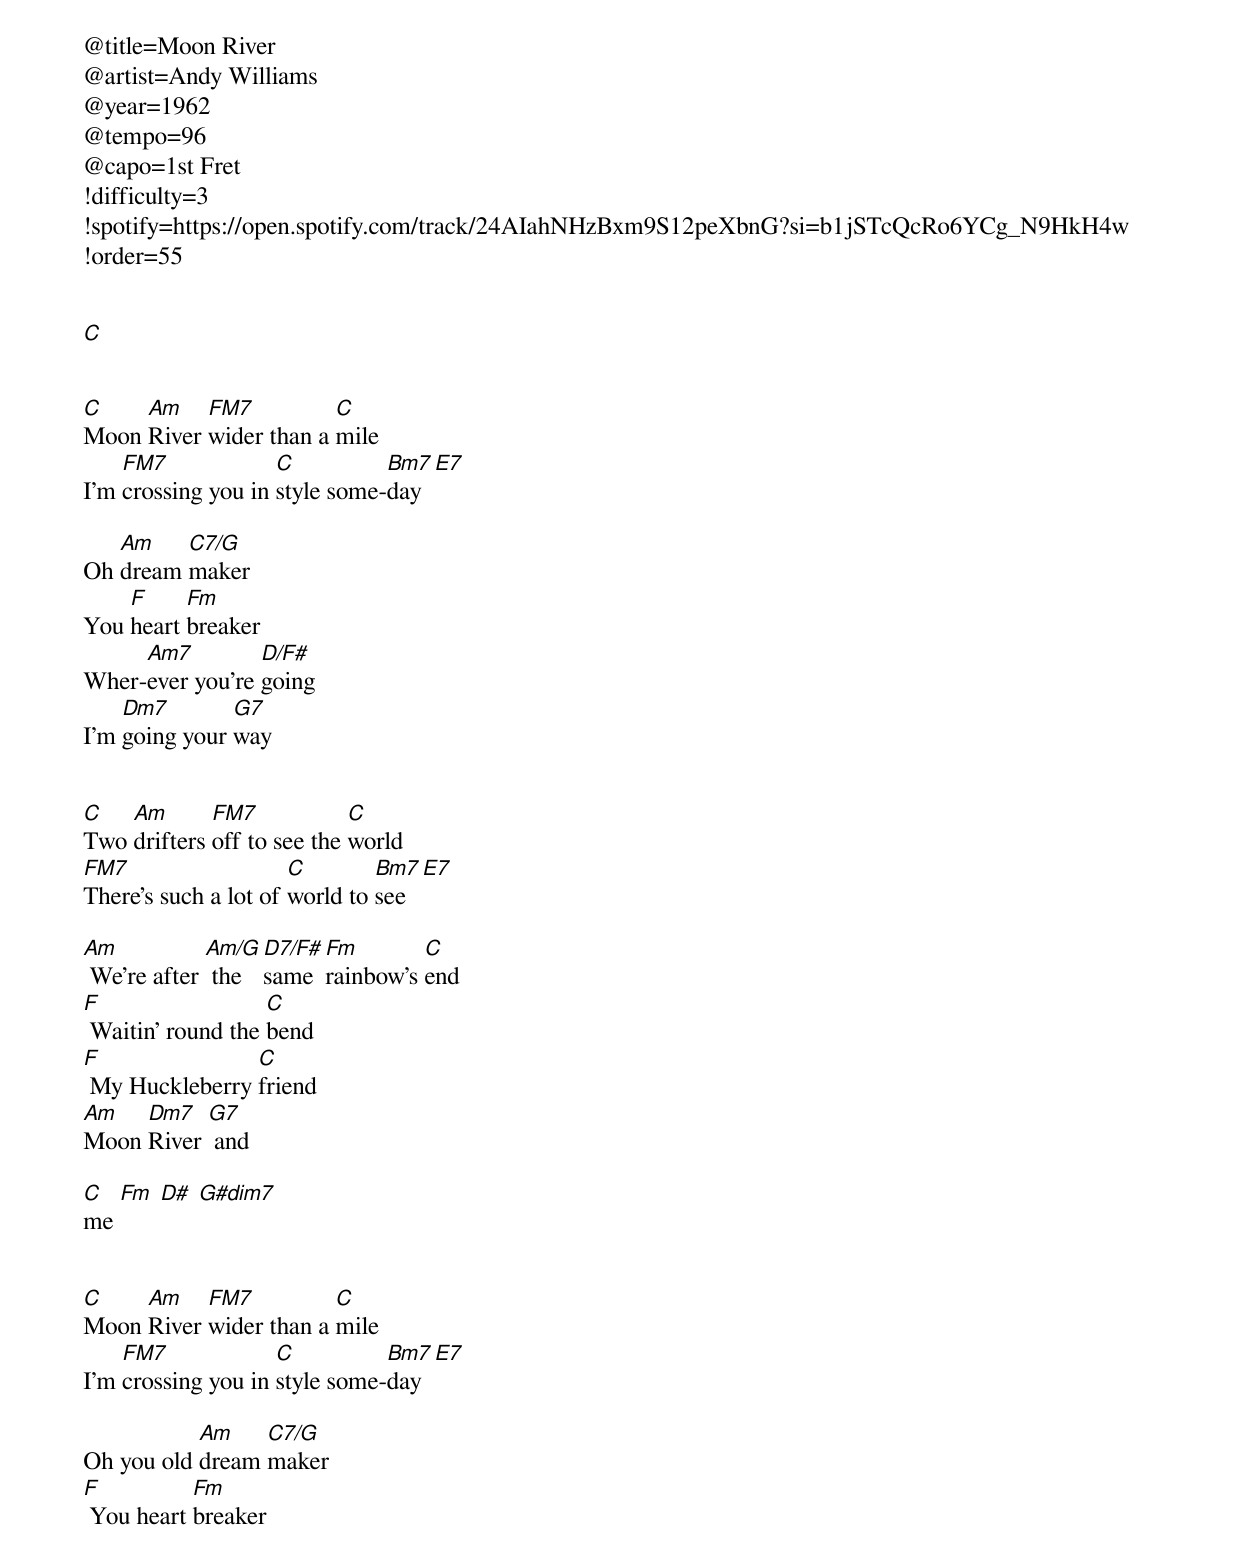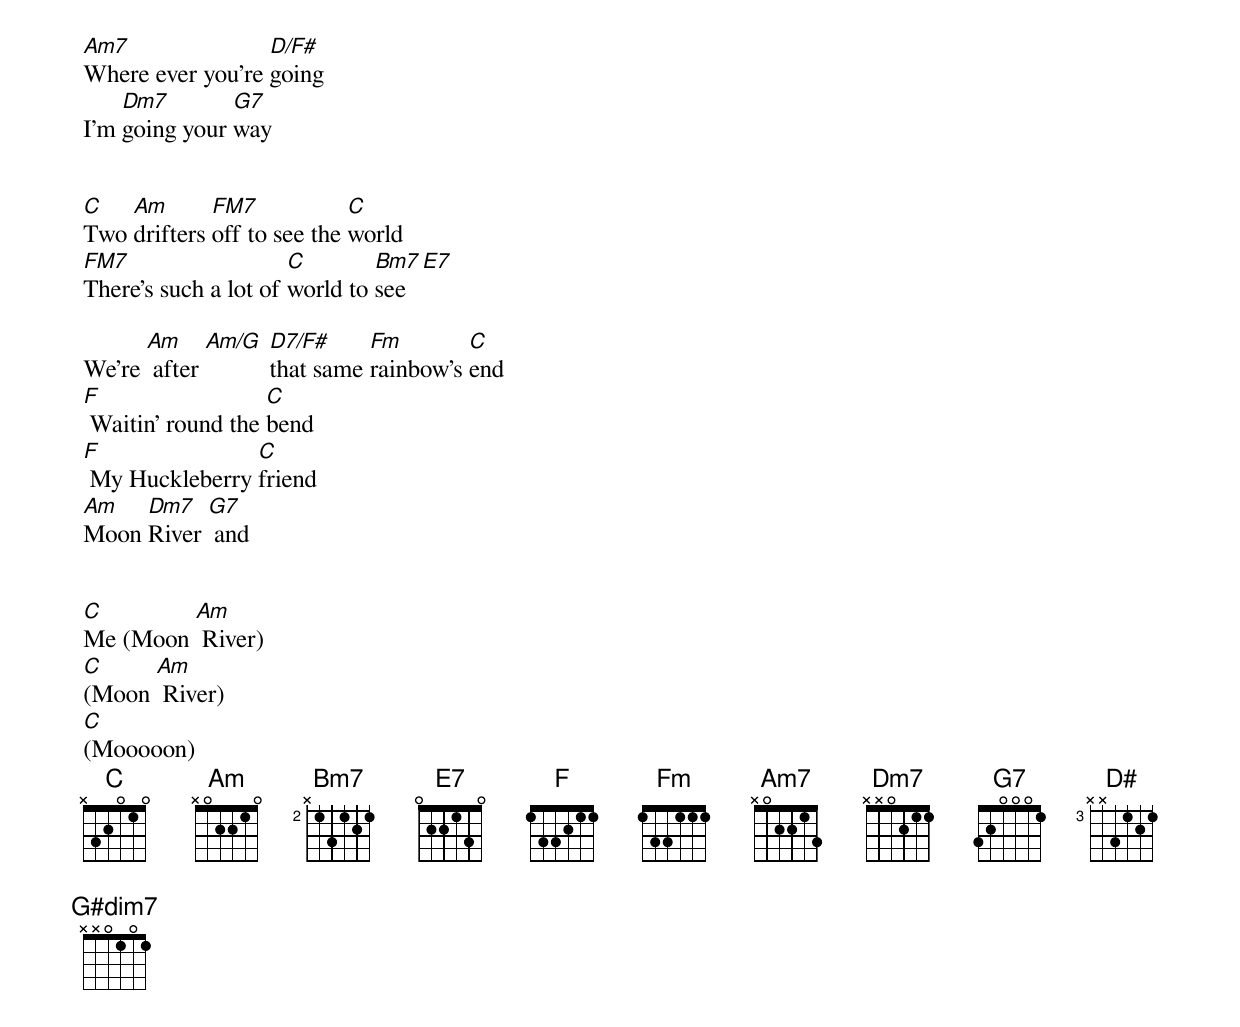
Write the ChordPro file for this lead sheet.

@title=Moon River
@artist=Andy Williams
@year=1962
@tempo=96
@capo=1st Fret
!difficulty=3
!spotify=https://open.spotify.com/track/24AIahNHzBxm9S12peXbnG?si=b1jSTcQcRo6YCg_N9HkH4w
!order=55


[C]


[C]Moon [Am]River [FM7]wider than a [C]mile
I'm [FM7]crossing you in [C]style some-[Bm7]day [E7]

Oh [Am]dream [C7/G]maker
You [F]heart [Fm]breaker
Wher-[Am7]ever you're [D/F#]going
I'm [Dm7]going your [G7]way


[C]Two [Am]drifters [FM7]off to see the [C]world
[FM7]There's such a lot of [C]world to [Bm7]see [E7]

[Am] We're after [Am/G] the [D7/F#]same [Fm]rainbow's [C]end
[F] Waitin' round the [C]bend
[F] My Huckleberry [C]friend
[Am]Moon [Dm7]River [G7] and

[C]me [Fm] [D#] [G#dim7]


[C]Moon [Am]River [FM7]wider than a [C]mile
I'm [FM7]crossing you in [C]style some-[Bm7]day [E7]

Oh you old [Am]dream [C7/G]maker
[F] You heart [Fm]breaker
[Am7]Where ever you're [D/F#]going
I'm [Dm7]going your [G7]way


[C]Two [Am]drifters [FM7]off to see the [C]world
[FM7]There's such a lot of [C]world to [Bm7]see [E7]

We're [Am] after [Am/G] [D7/F#]that same [Fm]rainbow's [C]end
[F] Waitin' round the [C]bend
[F] My Huckleberry [C]friend
[Am]Moon [Dm7]River [G7] and


[C]Me (Moon [Am] River)
[C](Moon [Am] River)
[C](Mooooon)
